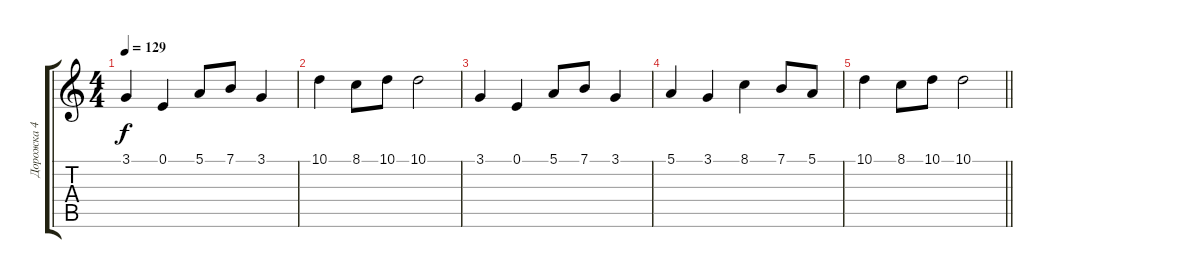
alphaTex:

\track ("Дорожка 4" "Дорожка 4") {instrument lead5charang}
\staff {score tabs}
\tuning (E4 B3 G3 D3 A2 E2) {hide}
\ts (4 4)
\tempo 129
\clef g2
\ks c
3.1.4{dy f instrument lead5charang} 0.1.4 5.1.8 7.1.8 3.1.4 |
10.1.4 8.1.8 10.1.8 10.1.2 |
3.1.4{instrument lead5charang} 0.1.4 5.1.8 7.1.8 3.1.4 |
5.1.4 3.1.4 8.1.4 7.1.8 5.1.8 |
\barLineRight lightlight
10.1.4 8.1.8 10.1.8 10.1.2
